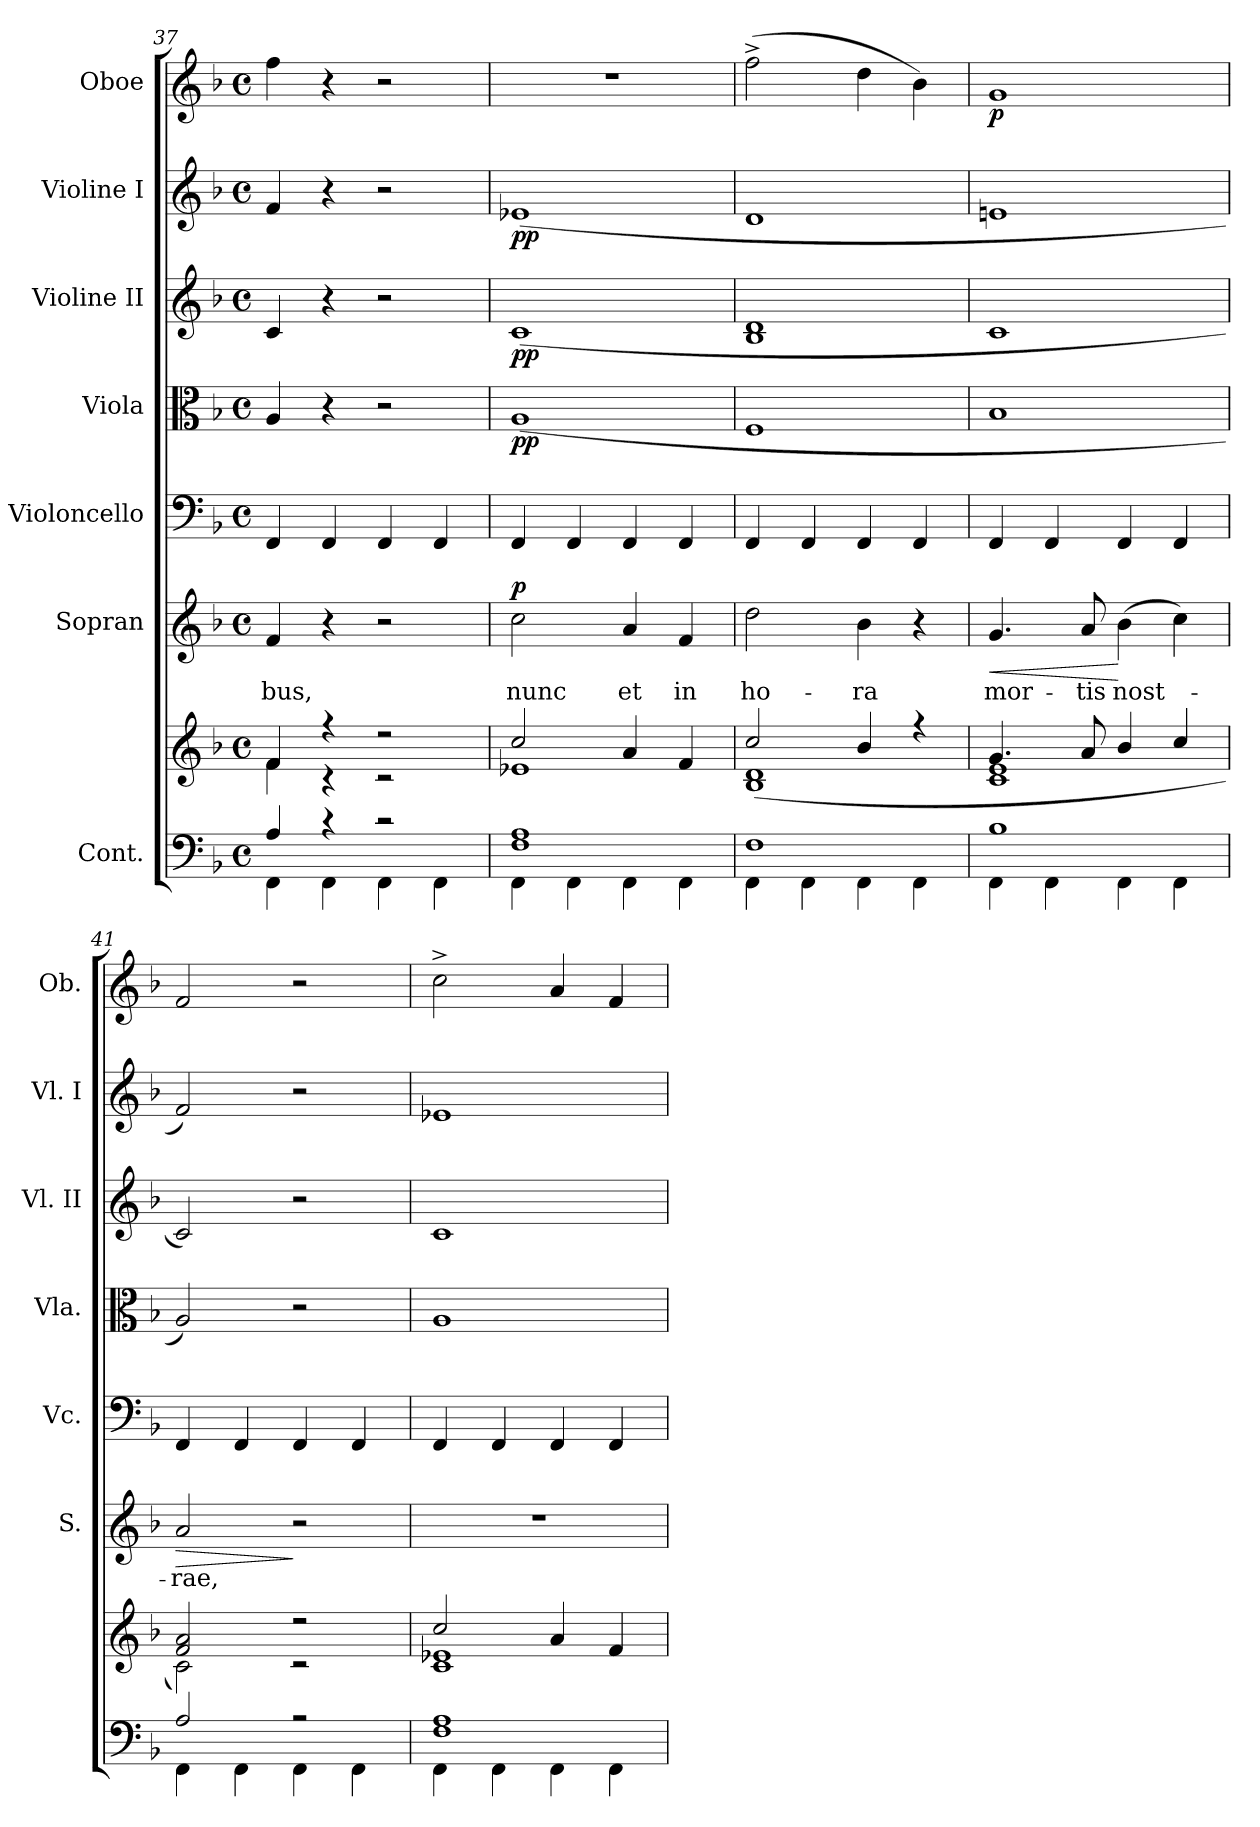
**kern	**kern	**kern	**text	**dynam	**kern	**kern	**dynam	**kern	**dynam	**kern	**dynam	**kern	**dynam
*part7	*part7	*part6	*part6	*part6	*part5	*part4	*part4	*part3	*part3	*part2	*part2	*part1	*part1
*staff8	*staff7	*staff6	*staff6	*staff6	*staff5	*staff4	*staff4	*staff3	*staff3	*staff2	*staff2	*staff1	*staff1
*I"Cont.	*	*I"Sopran	*	*	*I"Violoncello	*I"Viola	*	*I"Violine II	*	*I"Violine I	*	*I"Oboe	*
*	*	*I'S.	*	*	*I'Vc.	*I'Vla.	*	*I'Vl. II	*	*I'Vl. I	*	*I'Ob.	*
!!LO:PB:g=z
*clefF4	*clefG2	*clefG2	*	*	*clefF4	*clefC3	*	*clefG2	*	*clefG2	*	*clefG2	*
*k[b-]	*k[b-]	*k[b-]	*	*	*k[b-]	*k[b-]	*	*k[b-]	*	*k[b-]	*	*k[b-]	*
*F:	*F:	*F:	*	*	*F:	*F:	*	*F:	*	*F:	*	*F:	*
*M4/4	*M4/4	*M4/4	*	*	*M4/4	*M4/4	*	*M4/4	*	*M4/4	*	*M4/4	*
*met(c)	*met(c)	*met(c)	*	*	*met(c)	*met(c)	*	*met(c)	*	*met(c)	*	*met(c)	*
=37	=37	=37	=37	=37	=37	=37	=37	=37	=37	=37	=37	=37	=37
*^	*^	*	*	*	*	*	*	*	*	*	*	*	*
!	!	!	!	!	!LO:LY:b	!	!	!	!	!	!	!	!	!	!
4A/	4FF\	4f/	4f\	4f/	-bus,	.	4FF/	4A/	.	4c/	.	4f/	.	4ff\	.
4rc	4FF\	4r	4r	4r	.	.	4FF/	4r	.	4r	.	4r	.	4r	.
2rc	4FF\	2r	2r	2r	.	.	4FF/	2r	.	2r	.	2r	.	2r	.
.	4FF\	.	.	.	.	.	4FF/	.	.	.	.	.	.	.	.
=38	=38	=38	=38	=38	=38	=38	=38	=38	=38	=38	=38	=38	=38	=38	=38
!	!	!	!	!	!LO:LY:b	!LO:DY:a	!	!	!LO:DY:b	!	!LO:DY:b	!	!LO:DY:b	!	!
1F 1A	4FF\	2cc/	1e-X	2cc\	nunc	p	4FF/	(<1A	pp	(<1c	pp	(<1e-X	pp	1r	.
.	4FF\	.	.	.	.	.	4FF/	.	.	.	.	.	.	.	.
!	!	!	!	!	!LO:LY:b	!	!	!	!	!	!	!	!	!	!
.	4FF\	4a/	.	4a/	et	.	4FF/	.	.	.	.	.	.	.	.
!	!	!	!	!	!LO:LY:b	!	!	!	!	!	!	!	!	!	!
.	4FF\	4f/	.	4f/	in	.	4FF/	.	.	.	.	.	.	.	.
=39	=39	=39	=39	=39	=39	=39	=39	=39	=39	=39	=39	=39	=39	=39	=39
!	!	!	!	!	!LO:LY:b	!	!	!	!	!	!	!	!	!	!
1F	4FF\	2cc/	(<1B- 1d	2dd\	ho-	.	4FF/	1F	.	1B- 1d	.	1d	.	(>2ff^>\	.
.	4FF\	.	.	.	.	.	4FF/	.	.	.	.	.	.	.	.
!	!	!	!	!	!LO:LY:b	!	!	!	!	!	!	!	!	!	!
.	4FF\	4b-/	.	4b-\	-ra	.	4FF/	.	.	.	.	.	.	4dd\	.
.	4FF\	4r	.	4r	.	.	4FF/	.	.	.	.	.	.	4b-\)	.
=40	=40	=40	=40	=40	=40	=40	=40	=40	=40	=40	=40	=40	=40	=40	=40
!	!	!	!	!	!LO:LY:b	!LO:HP:b	!	!	!	!	!	!	!	!	!LO:DY:b
1B-	4FF\	4.g/	1c 1e	4.g/	mor-	<	4FF/	1B-	.	1c	.	1en	.	1g	p
.	4FF\	.	.	.	.	.	4FF/	.	.	.	.	.	.	.	.
!	!	!	!	!	!LO:LY:b	!	!	!	!	!	!	!	!	!	!
.	.	8a/	.	8a/	-tis	.	.	.	.	.	.	.	.	.	.
!	!	!	!	!	!LO:LY:b	!	!	!	!	!	!	!	!	!	!
.	4FF\	4b-/	.	(>4b-\	nost-	[	4FF/	.	.	.	.	.	.	.	.
.	4FF\	4cc/	.	4cc\)	.	.	4FF/	.	.	.	.	.	.	.	.
=41	=41	=41	=41	=41	=41	=41	=41	=41	=41	=41	=41	=41	=41	=41	=41
!	!	!	!	!	!LO:LY:b	!LO:HP:b	!	!	!	!	!	!	!	!	!
2A/	4FF\	2f/ 2a/	2c\)	2a/	-rae,	>	4FF/	2A/)	.	2c/)	.	2f/)	.	2f/	.
.	4FF\	.	.	.	.	.	4FF/	.	.	.	.	.	.	.	.
2rA	4FF\	2r	2r	2r	.	]	4FF/	2r	.	2r	.	2r	.	2r	.
.	4FF\	.	.	.	.	.	4FF/	.	.	.	.	.	.	.	.
=42	=42	=42	=42	=42	=42	=42	=42	=42	=42	=42	=42	=42	=42	=42	=42
1F 1A	4FF\	2cc/	1c 1e-X	1r	.	.	4FF/	1A	.	1c	.	1e-X	.	2cc^>\	.
.	4FF\	.	.	.	.	.	4FF/	.	.	.	.	.	.	.	.
.	4FF\	4a/	.	.	.	.	4FF/	.	.	.	.	.	.	4a/	.
.	4FF\	4f/	.	.	.	.	4FF/	.	.	.	.	.	.	4f/	.
*v	*v	*	*	*	*	*	*	*	*	*	*	*	*	*	*
*	*v	*v	*	*	*	*	*	*	*	*	*	*	*	*
=	=	=	=	=	=	=	=	=	=	=	=	=	=
*-	*-	*-	*-	*-	*-	*-	*-	*-	*-	*-	*-	*-	*-
